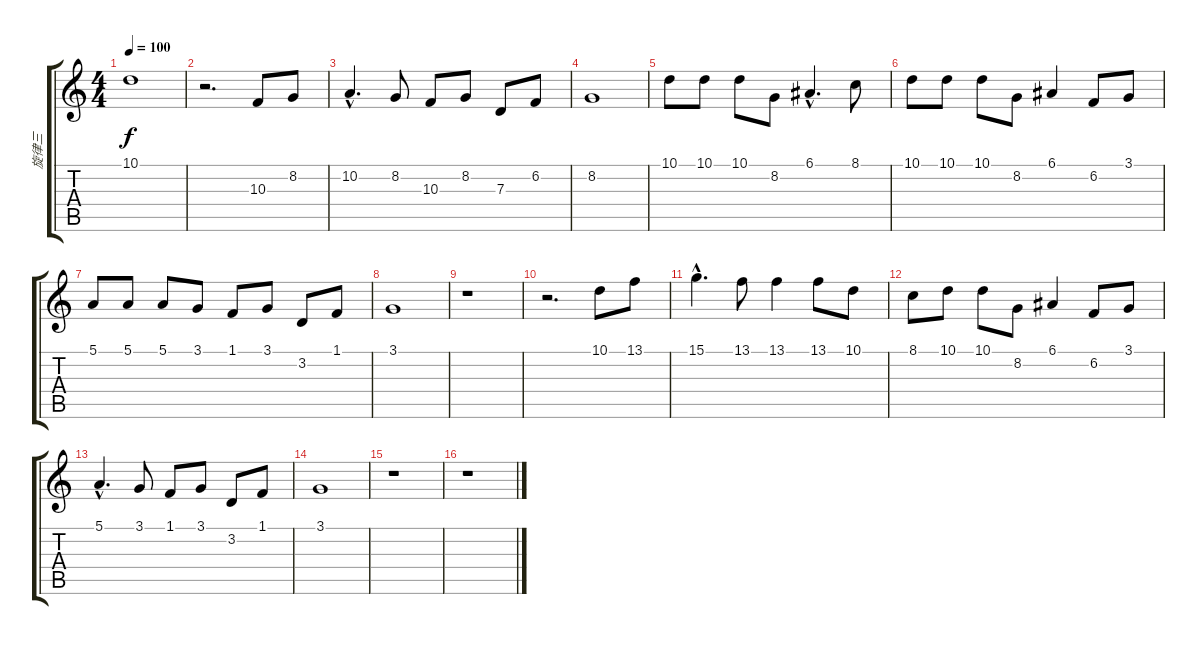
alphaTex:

\track ("旋律三" "旋律三") {instrument tenorsax}
\staff {score tabs}
\tuning (E4 B3 G3 D3 A2 E2) {hide}
\ts (4 4)
\tempo 100
\clef g2
\ks c
10.1.1{dy f} |
r.2{d} 10.3.8 8.2.8 |
10.2{hac}.4{d} 8.2.8 10.3.8 8.2.8 7.3.8 6.2.8 |
8.2.1 |
10.1.8 10.1.8 10.1.8 8.2.8 6.1{hac}.4{d} 8.1.8 |
10.1.8 10.1.8 10.1.8 8.2.8 6.1.4 6.2.8 3.1.8 |
5.1.8 5.1.8 5.1.8 3.1.8 1.1.8 3.1.8 3.2.8 1.1.8 |
3.1.1 |
r.1 |
r.2{d} 10.1.8 13.1.8 |
15.1{hac}.4{d} 13.1.8 13.1.4 13.1.8 10.1.8 |
8.1.8 10.1.8 10.1.8 8.2.8 6.1.4 6.2.8 3.1.8 |
5.1{hac}.4{d} 3.1.8 1.1.8 3.1.8 3.2.8 1.1.8 |
3.1.1 |
r.1 |
r.1
